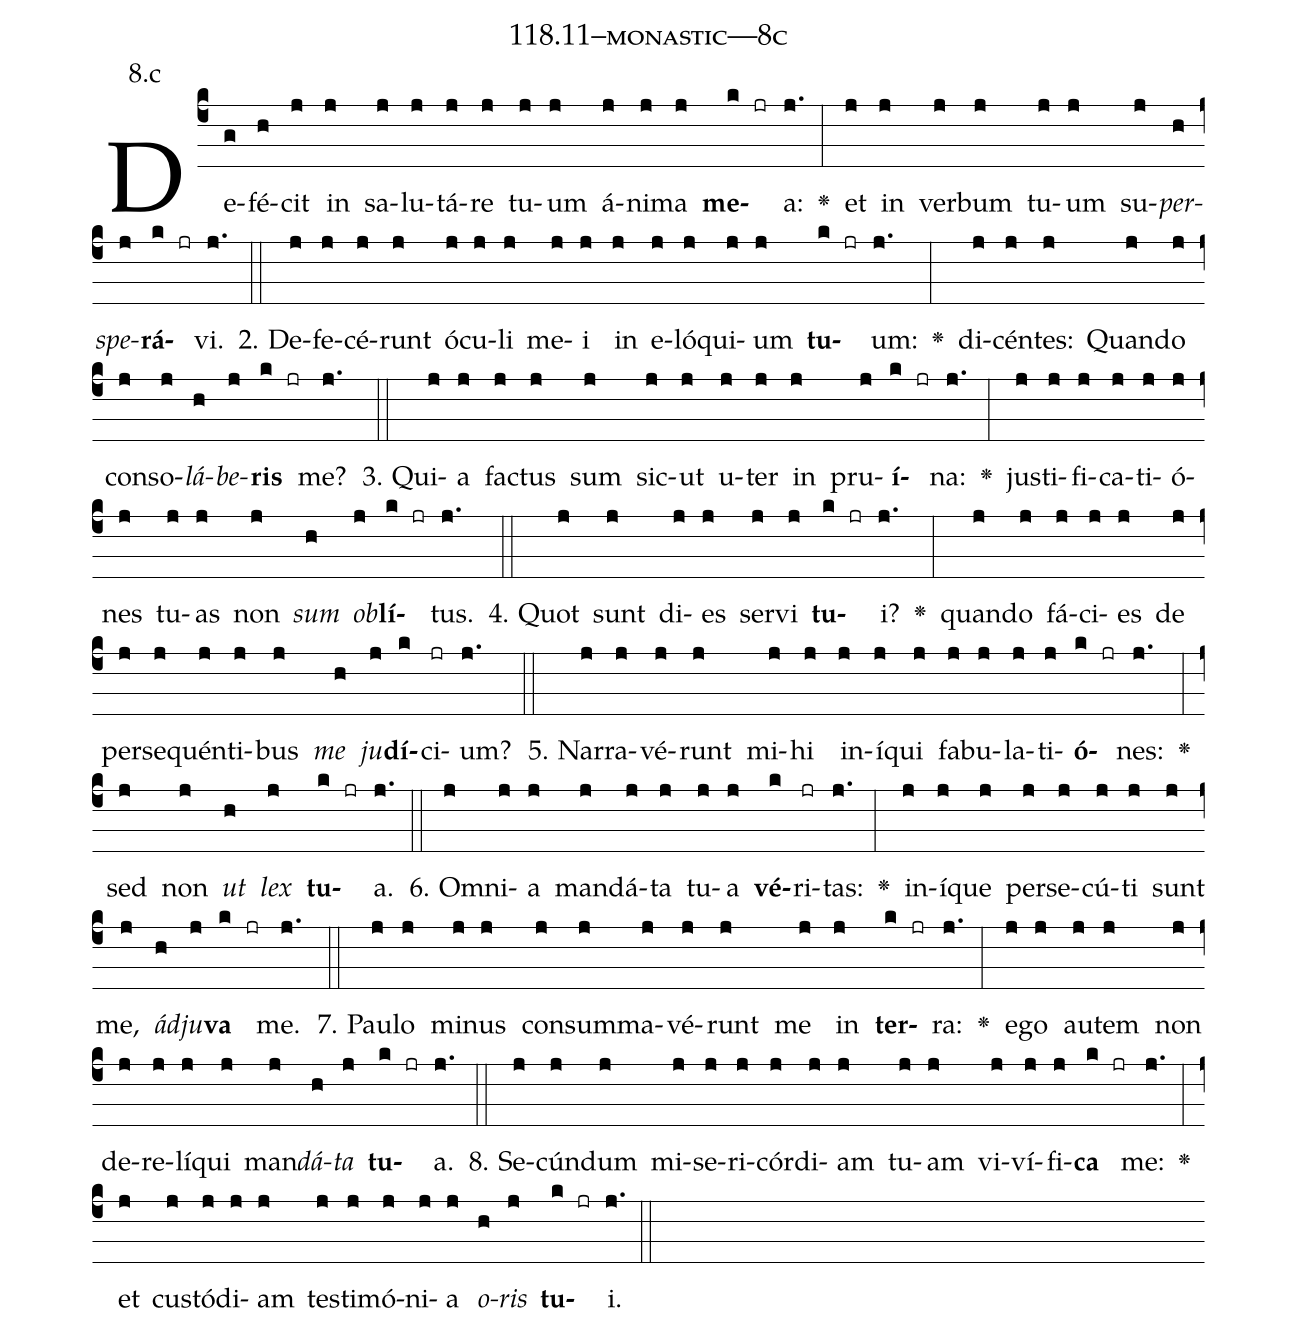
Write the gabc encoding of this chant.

name: 118.11--monastic---8c;
annotation: 8.c;
%%
(c4)De(g)fé(h)cit(j) in(j) sa(j)lu(j)tá(j)re(j) tu(j)um(j) á(j)ni(j)ma(j) <b>me</b>(k jr)a:(j.) <v>\greheightstar</v>(:) et(j) in(j) ver(j)bum(j) tu(j)um(j) su(j)<i>per</i>(h)<i>spe</i>(j)<b>rá</b>(k jr)vi.(j.) (::)
2. De(j)fe(j)cé(j)runt(j) ó(j)cu(j)li(j) me(j)i(j) in(j) e(j)ló(j)qui(j)um(j) <b>tu</b>(k jr)um:(j.) <v>\greheightstar</v>(:) di(j)cén(j)tes:(j) Quan(j)do(j) con(j)so(j)<i>lá</i>(h)<i>be</i>(j)<b>ris</b>(k jr) me?(j.) (::)
3. Qui(j)a(j) fac(j)tus(j) sum(j) sic(j)ut(j) u(j)ter(j) in(j) pru(j)<b>í</b>(k jr)na:(j.) <v>\greheightstar</v>(:) jus(j)ti(j)fi(j)ca(j)ti(j)ó(j)nes(j) tu(j)as(j) non(j) <i>sum</i>(h) <i>ob</i>(j)<b>lí</b>(k jr)tus.(j.) (::)
4. Quot(j) sunt(j) di(j)es(j) ser(j)vi(j) <b>tu</b>(k jr)i?(j.) <v>\greheightstar</v>(:) quan(j)do(j) fá(j)ci(j)es(j) de(j) per(j)se(j)quén(j)ti(j)bus(j) <i>me</i>(h) <i>ju</i>(j)<b>dí</b>(k)ci(jr)um?(j.) (::)
5. Nar(j)ra(j)vé(j)runt(j) mi(j)hi(j) in(j)í(j)qui(j) fa(j)bu(j)la(j)ti(j)<b>ó</b>(k jr)nes:(j.) <v>\greheightstar</v>(:) sed(j) non(j) <i>ut</i>(h) <i>lex</i>(j) <b>tu</b>(k jr)a.(j.) (::)
6. Om(j)ni(j)a(j) man(j)dá(j)ta(j) tu(j)a(j) <b>vé</b>(k)ri(jr)tas:(j.) <v>\greheightstar</v>(:) in(j)í(j)que(j) per(j)se(j)cú(j)ti(j) sunt(j) me,(j) <i>ád</i>(h)<i>ju</i>(j)<b>va</b>(k jr) me.(j.) (::)
7. Pau(j)lo(j) mi(j)nus(j) con(j)sum(j)ma(j)vé(j)runt(j) me(j) in(j) <b>ter</b>(k jr)ra:(j.) <v>\greheightstar</v>(:) e(j)go(j) au(j)tem(j) non(j) de(j)re(j)lí(j)qui(j) man(j)<i>dá</i>(h)<i>ta</i>(j) <b>tu</b>(k jr)a.(j.) (::)
8. Se(j)cún(j)dum(j) mi(j)se(j)ri(j)cór(j)di(j)am(j) tu(j)am(j) vi(j)ví(j)fi(j)<b>ca</b>(k jr) me:(j.) <v>\greheightstar</v>(:) et(j) cus(j)tó(j)di(j)am(j) tes(j)ti(j)mó(j)ni(j)a(j) <i>o</i>(h)<i>ris</i>(j) <b>tu</b>(k jr)i.(j.) (::)
